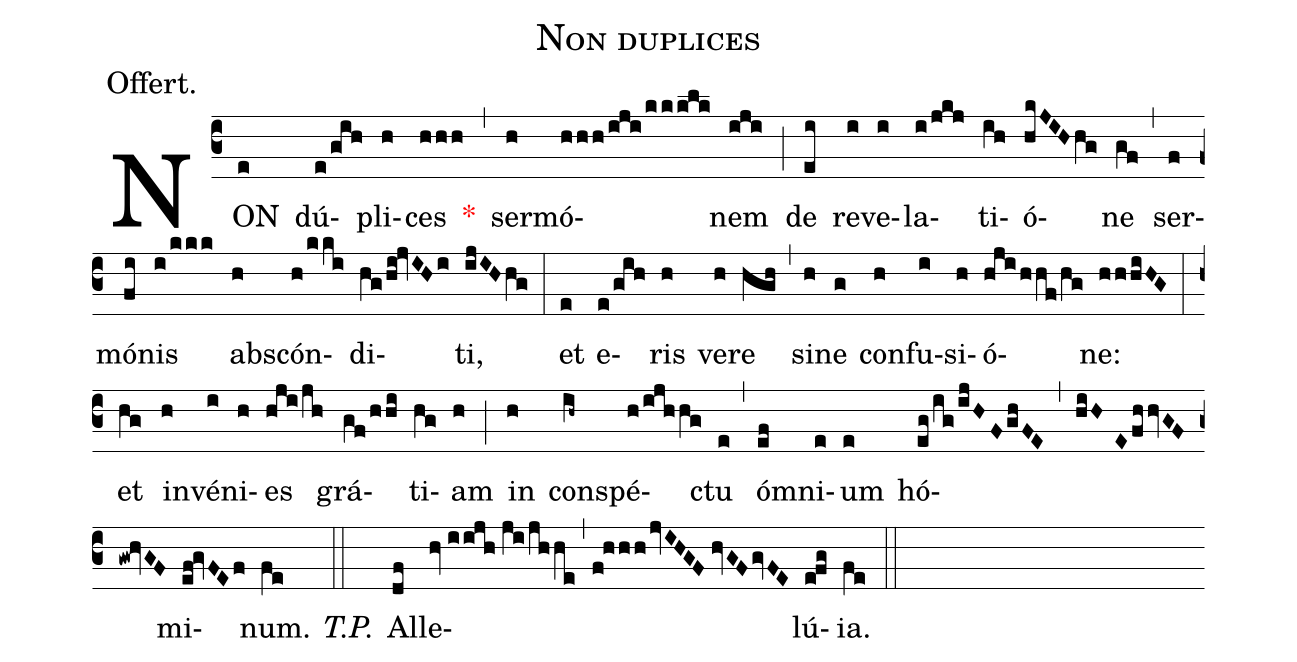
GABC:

name:Non duplices;
annotation:Offert.;
mode:VII.;
office-part:Offertory;
%%
(c3) NON(e) dú(e/gih)pli(h)ces(hhh) <v>\red{*}</v>(,) ser(h)mó(hhh/iji/kkklk)nem(iji) (;) de(ei) re(i)ve(i)la(i/jkj)ti(ih)ó(hkJIHhg)ne(gf) (,) ser(f)mó(fi)nis(i/kkk) ab(h)scón(h/kki)di(hg/hi!jvIHi)ti,(ijIHhg) (:) et(e) e(e/gih)ris(h) ve(h)re(hgh) (,) si(h)ne(g) con(h)fu(i)si(h)ó(hji/hhf/hg)ne:(hhhiHG) (:) et(hg) in(h)vé(i)ni(h)es(hji/jh) grá(gf/hhi)ti(hg)am(h) (;) in(h) con(ih~)spé(h/ijhhg)ctu(e) (,) ó(ef)mni(e)um(e) hó(eg/ig/ijHFghFE,hiHE/fhhvGF/gw!hvGF)mi(ef!gvFEf)num.(fe) <i>T.P.</i>(::) Al(df)le(hv//iijh//ji/jhhe,f!hhhjvIHGF//hvGF/gvFE)lú(e!fg)ia.(fe) (::)
